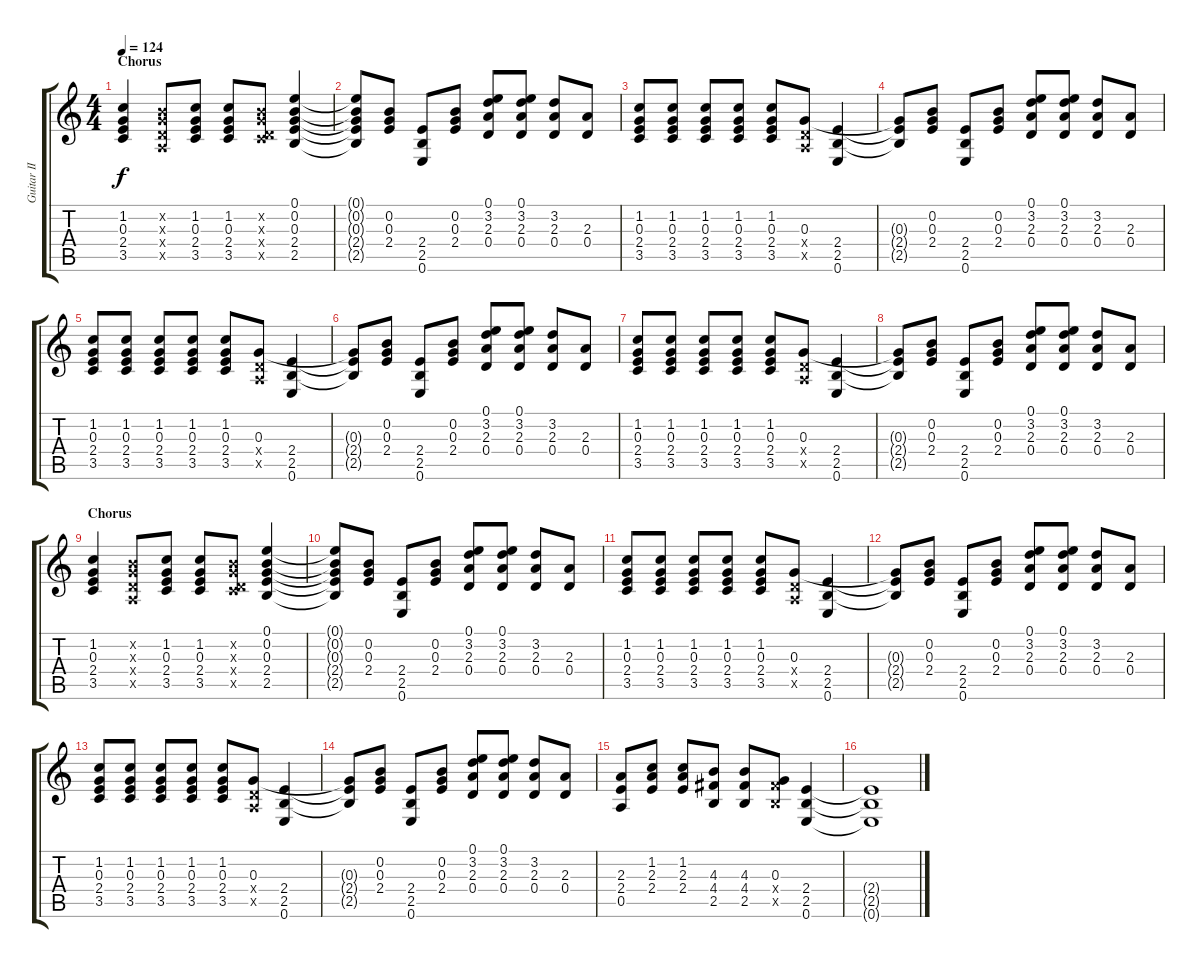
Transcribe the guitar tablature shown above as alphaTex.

\track ("Guitar II" "Guitar II") {instrument acousticguitarsteel}
\staff {score tabs}
\tuning (E4 B3 G3 D3 A2 E2) {hide}
\ts (4 4)
\section ("" "Chorus")
\tempo 124
\clef g2
\ks c
(1.2 0.3 2.4 3.5).4{dy f} (0.2{x} 0.3{x} 0.4{x} 0.5{x}).8 (1.2 0.3 2.4 3.5).8 (1.2 0.3 2.4 3.5).8 (0.2{x} 0.3{x} 0.4{x} 3.5{x}).8 (0.1 0.2 0.3 2.4 2.5).4 |
(0.1{t} 0.2{t} 0.3{t} 2.4{t} 2.5{t}).8 (0.2 0.3 2.4).8 (2.4 2.5 0.6).8 (0.2 0.3 2.4).8 (0.1 3.2 2.3 0.4).8 (0.1 3.2 2.3 0.4).8 (3.2 2.3 0.4).8 (2.3 0.4).8 |
(1.2 0.3 2.4 3.5).8 (1.2 0.3 2.4 3.5).8 (1.2 0.3 2.4 3.5).8 (1.2 0.3 2.4 3.5).8 (1.2 0.3 2.4 3.5).8 (0.3 0.4{x} 0.5{x}).8 (2.4 2.5 0.6).4 |
(0.3{t} 2.4{t} 2.5{t}).8 (0.2 0.3 2.4).8 (2.4 2.5 0.6).8 (0.2 0.3 2.4).8 (0.1 3.2 2.3 0.4).8 (0.1 3.2 2.3 0.4).8 (3.2 2.3 0.4).8 (2.3 0.4).8 |
(1.2 0.3 2.4 3.5).8 (1.2 0.3 2.4 3.5).8 (1.2 0.3 2.4 3.5).8 (1.2 0.3 2.4 3.5).8 (1.2 0.3 2.4 3.5).8 (0.3 0.4{x} 0.5{x}).8 (2.4 2.5 0.6).4 |
(0.3{t} 2.4{t} 2.5{t}).8 (0.2 0.3 2.4).8 (2.4 2.5 0.6).8 (0.2 0.3 2.4).8 (0.1 3.2 2.3 0.4).8 (0.1 3.2 2.3 0.4).8 (3.2 2.3 0.4).8 (2.3 0.4).8 |
(1.2 0.3 2.4 3.5).8 (1.2 0.3 2.4 3.5).8 (1.2 0.3 2.4 3.5).8 (1.2 0.3 2.4 3.5).8 (1.2 0.3 2.4 3.5).8 (0.3 0.4{x} 0.5{x}).8 (2.4 2.5 0.6).4 |
(0.3{t} 2.4{t} 2.5{t}).8 (0.2 0.3 2.4).8 (2.4 2.5 0.6).8 (0.2 0.3 2.4).8 (0.1 3.2 2.3 0.4).8 (0.1 3.2 2.3 0.4).8 (3.2 2.3 0.4).8 (2.3 0.4).8 |
\section ("" "Chorus")
(1.2 0.3 2.4 3.5).4 (0.2{x} 0.3{x} 0.4{x} 0.5{x}).8 (1.2 0.3 2.4 3.5).8 (1.2 0.3 2.4 3.5).8 (0.2{x} 0.3{x} 0.4{x} 3.5{x}).8 (0.1 0.2 0.3 2.4 2.5).4 |
(0.1{t} 0.2{t} 0.3{t} 2.4{t} 2.5{t}).8 (0.2 0.3 2.4).8 (2.4 2.5 0.6).8 (0.2 0.3 2.4).8 (0.1 3.2 2.3 0.4).8 (0.1 3.2 2.3 0.4).8 (3.2 2.3 0.4).8 (2.3 0.4).8 |
(1.2 0.3 2.4 3.5).8 (1.2 0.3 2.4 3.5).8 (1.2 0.3 2.4 3.5).8 (1.2 0.3 2.4 3.5).8 (1.2 0.3 2.4 3.5).8 (0.3 0.4{x} 0.5{x}).8 (2.4 2.5 0.6).4 |
(0.3{t} 2.4{t} 2.5{t}).8 (0.2 0.3 2.4).8 (2.4 2.5 0.6).8 (0.2 0.3 2.4).8 (0.1 3.2 2.3 0.4).8 (0.1 3.2 2.3 0.4).8 (3.2 2.3 0.4).8 (2.3 0.4).8 |
(1.2 0.3 2.4 3.5).8 (1.2 0.3 2.4 3.5).8 (1.2 0.3 2.4 3.5).8 (1.2 0.3 2.4 3.5).8 (1.2 0.3 2.4 3.5).8 (0.3 0.4{x} 0.5{x}).8 (2.4 2.5 0.6).4 |
(0.3{t} 2.4{t} 2.5{t}).8 (0.2 0.3 2.4).8 (2.4 2.5 0.6).8 (0.2 0.3 2.4).8 (0.1 3.2 2.3 0.4).8 (0.1 3.2 2.3 0.4).8 (3.2 2.3 0.4).8 (2.3 0.4).8 |
(2.3 2.4 0.5).8 (1.2 2.3 2.4).8 (1.2 2.3 2.4).8 (4.3 4.4 2.5).8 (4.3 4.4 2.5).8 (0.3 4.4{x} 2.5{x}).8 (2.4 2.5 0.6).4 |
(2.4{t} 2.5{t} 0.6{t}).1
